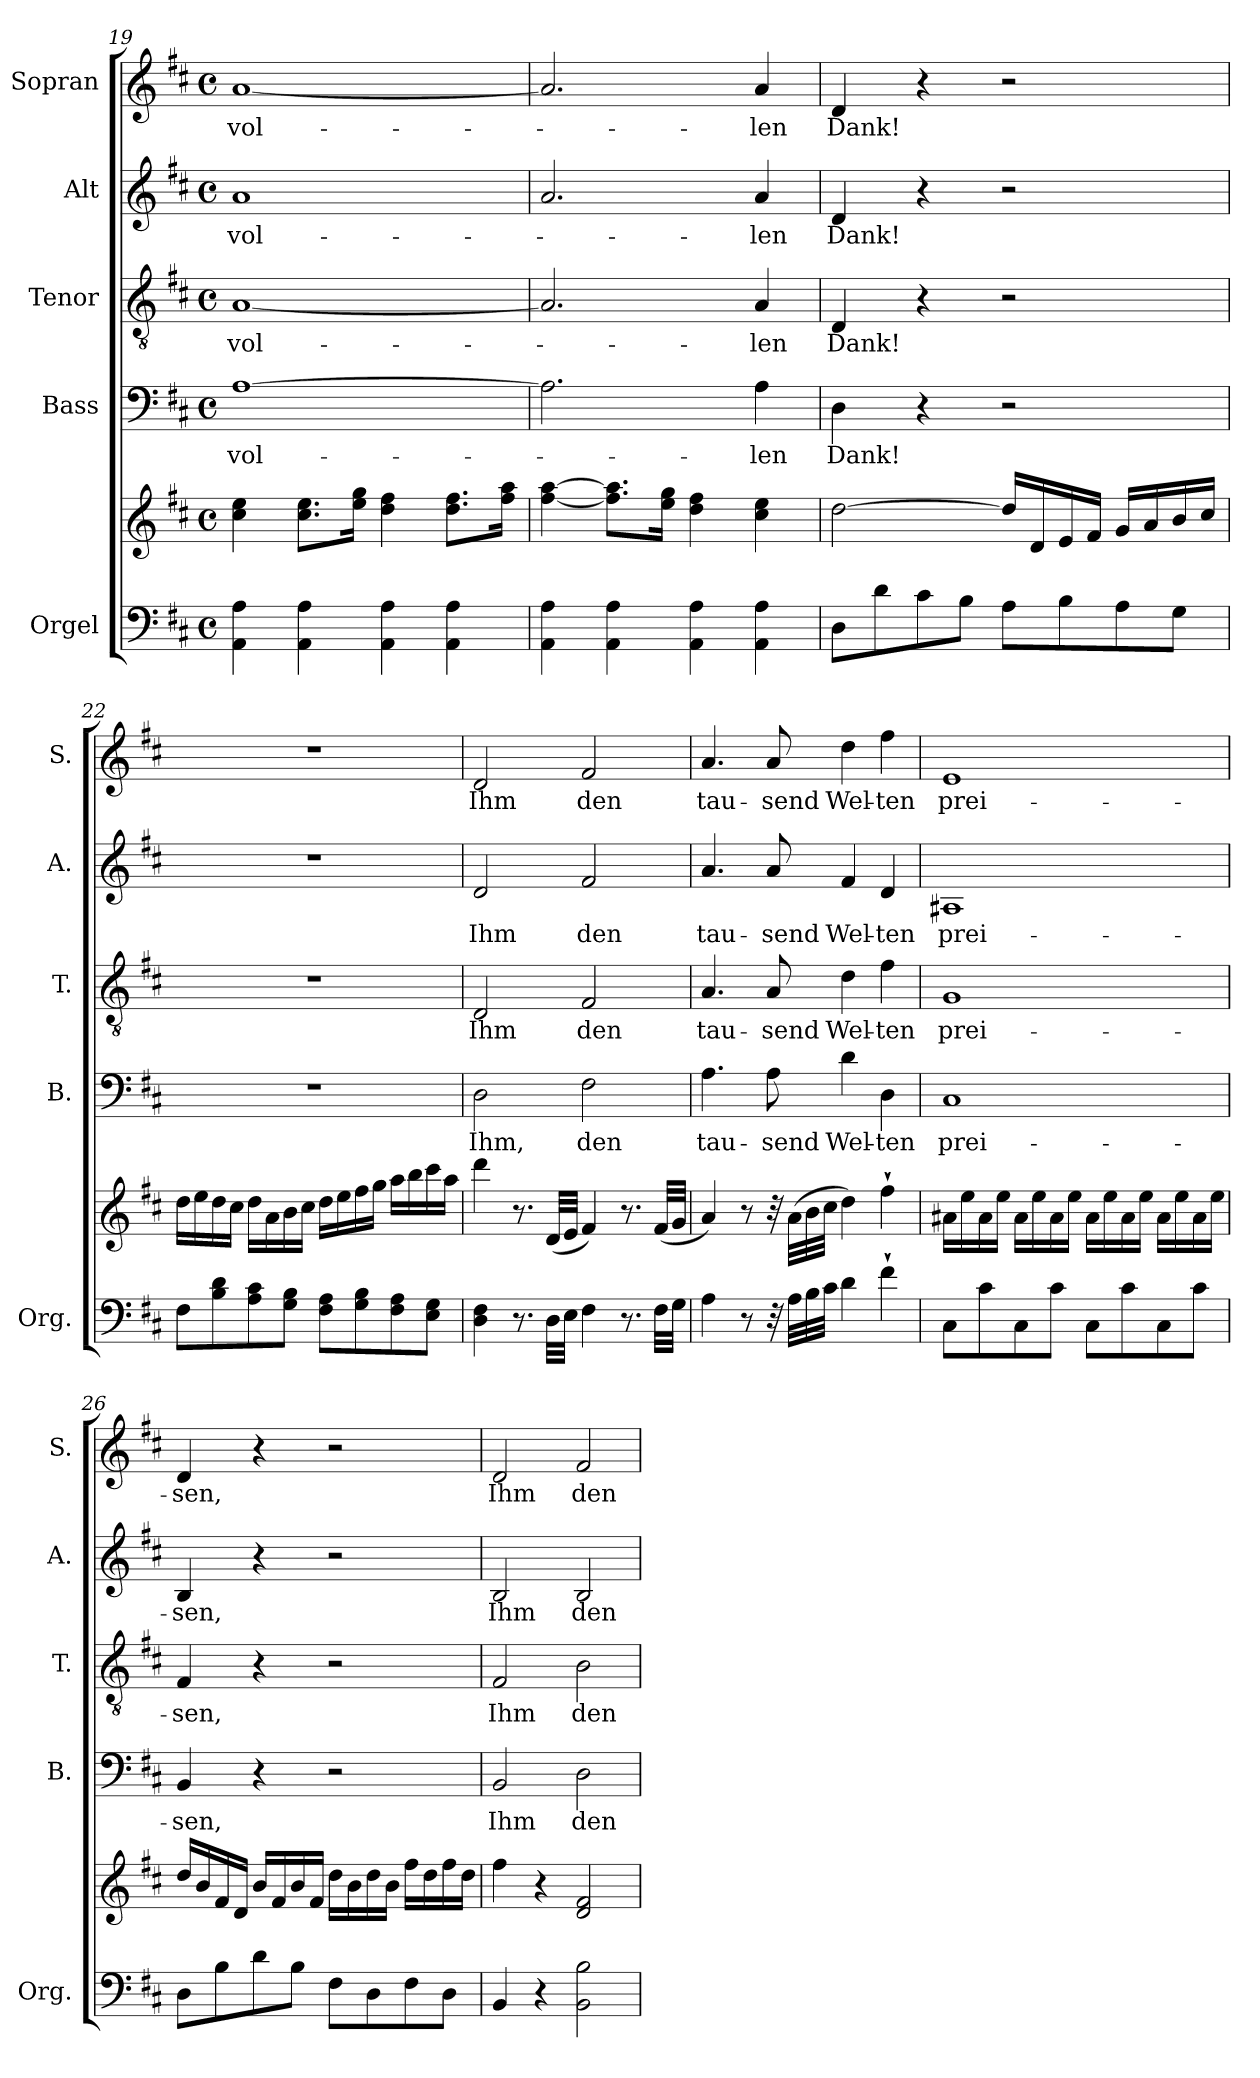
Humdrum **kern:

**kern	**kern	**kern	**text	**kern	**text	**kern	**text	**kern	**text
*part5	*part5	*part4	*part4	*part3	*part3	*part2	*part2	*part1	*part1
*staff6	*staff5	*staff4	*staff4	*staff3	*staff3	*staff2	*staff2	*staff1	*staff1
*I"Orgel	*	*I"Bass	*	*I"Tenor	*	*I"Alt	*	*I"Sopran	*
*I'Org.	*	*I'B.	*	*I'T.	*	*I'A.	*	*I'S.	*
*clefF4	*clefG2	*clefF4	*	*clefGv2	*	*clefG2	*	*clefG2	*
*k[f#c#]	*k[f#c#]	*k[f#c#]	*	*k[f#c#]	*	*k[f#c#]	*	*k[f#c#]	*
*D:	*D:	*D:	*	*D:	*	*D:	*	*D:	*
*M4/4	*M4/4	*M4/4	*	*M4/4	*	*M4/4	*	*M4/4	*
*met(c)	*met(c)	*met(c)	*	*met(c)	*	*met(c)	*	*met(c)	*
=19	=19	=19	=19	=19	=19	=19	=19	=19	=19
!	!	!	!LO:LY:b	!	!LO:LY:b	!	!LO:LY:b	!	!LO:LY:b
4AA\ 4A\	4cc#\ 4ee\	[1A	-vol-	[1A	-vol-	1a	-vol-	[1a	-vol-
4AA\ 4A\	8.cc#\ 8.ee\L	.	.	.	.	.	.	.	.
.	16ee\ 16gg\Jk	.	.	.	.	.	.	.	.
4AA\ 4A\	4dd\ 4ff#\	.	.	.	.	.	.	.	.
4AA\ 4A\	8.dd\ 8.ff#\L	.	.	.	.	.	.	.	.
.	16ff#\ 16aa\Jk	.	.	.	.	.	.	.	.
=20	=20	=20	=20	=20	=20	=20	=20	=20	=20
4AA\ 4A\	[4ff#\ [4aa\	2.A\]	.	2.A/]	.	2.a/	.	2.a/]	.
4AA\ 4A\	8.ff#\] 8.aa\]L	.	.	.	.	.	.	.	.
.	16ee\ 16gg\Jk	.	.	.	.	.	.	.	.
4AA\ 4A\	4dd\ 4ff#\	.	.	.	.	.	.	.	.
!	!	!	!LO:LY:b	!	!LO:LY:b	!	!LO:LY:b	!	!LO:LY:b
4AA\ 4A\	4cc#\ 4ee\	4A\	-len	4A/	-len	4a/	-len	4a/	-len
=21	=21	=21	=21	=21	=21	=21	=21	=21	=21
!	!	!	!LO:LY:b	!	!LO:LY:b	!	!LO:LY:b	!	!LO:LY:b
8D\L	[2dd\	4D\	Dank!	4D/	Dank!	4d/	Dank!	4d/	Dank!
8d\	.	.	.	.	.	.	.	.	.
8c#\	.	4r	.	4r	.	4r	.	4r	.
8B\J	.	.	.	.	.	.	.	.	.
8A\L	16dd/LL]	2r	.	2r	.	2r	.	2r	.
.	16d/	.	.	.	.	.	.	.	.
8B\	16e/	.	.	.	.	.	.	.	.
.	16f#/JJ	.	.	.	.	.	.	.	.
8A\	16g/LL	.	.	.	.	.	.	.	.
.	16a/	.	.	.	.	.	.	.	.
8G\J	16b/	.	.	.	.	.	.	.	.
.	16cc#/JJ	.	.	.	.	.	.	.	.
=22	=22	=22	=22	=22	=22	=22	=22	=22	=22
8F#\L	16dd\LL	1r	.	1r	.	1r	.	1r	.
.	16ee\	.	.	.	.	.	.	.	.
8B\ 8d\	16dd\	.	.	.	.	.	.	.	.
.	16cc#\JJ	.	.	.	.	.	.	.	.
8A\ 8c#\	16dd\LL	.	.	.	.	.	.	.	.
.	16a\	.	.	.	.	.	.	.	.
8G\ 8B\J	16b\	.	.	.	.	.	.	.	.
.	16cc#\JJ	.	.	.	.	.	.	.	.
8F#\ 8A\L	16dd\LL	.	.	.	.	.	.	.	.
.	16ee\	.	.	.	.	.	.	.	.
8G\ 8B\	16ff#\	.	.	.	.	.	.	.	.
.	16gg\JJ	.	.	.	.	.	.	.	.
8F#\ 8A\	16aa\LL	.	.	.	.	.	.	.	.
.	16bb\	.	.	.	.	.	.	.	.
8E\ 8G\J	16ccc#\	.	.	.	.	.	.	.	.
.	16aa\JJ	.	.	.	.	.	.	.	.
!!LO:LB:g=z
=23	=23	=23	=23	=23	=23	=23	=23	=23	=23
!	!	!	!LO:LY:b	!	!LO:LY:b	!	!LO:LY:b	!	!LO:LY:b
4D\ 4F#\	4ddd\	2D\	Ihm,	2D/	Ihm	2d/	Ihm	2d/	Ihm
8.r	8.r	.	.	.	.	.	.	.	.
32D\LLL	(<32d/LLL	.	.	.	.	.	.	.	.
32E\JJJ	32e/JJJ	.	.	.	.	.	.	.	.
!	!	!	!LO:LY:b	!	!LO:LY:b	!	!LO:LY:b	!	!LO:LY:b
4F#\	4f#/)	2F#\	den	2F#/	den	2f#/	den	2f#/	den
8.r	8.r	.	.	.	.	.	.	.	.
32F#\LLL	(<32f#/LLL	.	.	.	.	.	.	.	.
32G\JJJ	32g/JJJ	.	.	.	.	.	.	.	.
=24	=24	=24	=24	=24	=24	=24	=24	=24	=24
!	!	!	!LO:LY:b	!	!LO:LY:b	!	!LO:LY:b	!	!LO:LY:b
4A\	4a/)	4.A\	tau-	4.A/	tau-	4.a/	tau-	4.a/	tau-
8r	8r	.	.	.	.	.	.	.	.
!	!	!	!LO:LY:b	!	!LO:LY:b	!	!LO:LY:b	!	!LO:LY:b
32r	32r	8A\	-send	8A/	-send	8a/	-send	8a/	-send
32A\LLL	(>32a\LLL	.	.	.	.	.	.	.	.
32B\	32b\	.	.	.	.	.	.	.	.
32c#\JJJ	32cc#\JJJ	.	.	.	.	.	.	.	.
!	!	!	!LO:LY:b	!	!LO:LY:b	!	!LO:LY:b	!	!LO:LY:b
4d\	4dd\)	4d\	Wel-	4d\	Wel-	4f#/	Wel-	4dd\	Wel-
!	!	!	!LO:LY:b	!	!LO:LY:b	!	!LO:LY:b	!	!LO:LY:b
4f#`>\	4ff#`>\	4D\	-ten	4f#\	-ten	4d/	-ten	4ff#\	-ten
=25	=25	=25	=25	=25	=25	=25	=25	=25	=25
!	!	!	!LO:LY:b	!	!LO:LY:b	!	!LO:LY:b	!	!LO:LY:b
8C#\L	16a#X\LL	1C#	prei-	1G	prei-	1A#X	prei-	1e	prei-
.	16ee\	.	.	.	.	.	.	.	.
8c#\	16a#\	.	.	.	.	.	.	.	.
.	16ee\JJ	.	.	.	.	.	.	.	.
8C#\	16a#\LL	.	.	.	.	.	.	.	.
.	16ee\	.	.	.	.	.	.	.	.
8c#\J	16a#\	.	.	.	.	.	.	.	.
.	16ee\JJ	.	.	.	.	.	.	.	.
8C#\L	16a#\LL	.	.	.	.	.	.	.	.
.	16ee\	.	.	.	.	.	.	.	.
8c#\	16a#\	.	.	.	.	.	.	.	.
.	16ee\JJ	.	.	.	.	.	.	.	.
8C#\	16a#\LL	.	.	.	.	.	.	.	.
.	16ee\	.	.	.	.	.	.	.	.
8c#\J	16a#\	.	.	.	.	.	.	.	.
.	16ee\JJ	.	.	.	.	.	.	.	.
=26	=26	=26	=26	=26	=26	=26	=26	=26	=26
!	!	!	!LO:LY:b	!	!LO:LY:b	!	!LO:LY:b	!	!LO:LY:b
8D\L	16dd/LL	4BB/	-sen,	4F#/	-sen,	4B/	-sen,	4d/	-sen,
.	16b/	.	.	.	.	.	.	.	.
8B\	16f#/	.	.	.	.	.	.	.	.
.	16d/JJ	.	.	.	.	.	.	.	.
8d\	16b/LL	4r	.	4r	.	4r	.	4r	.
.	16f#/	.	.	.	.	.	.	.	.
8B\J	16b/	.	.	.	.	.	.	.	.
.	16f#/JJ	.	.	.	.	.	.	.	.
8F#\L	16dd\LL	2r	.	2r	.	2r	.	2r	.
.	16b\	.	.	.	.	.	.	.	.
8D\	16dd\	.	.	.	.	.	.	.	.
.	16b\JJ	.	.	.	.	.	.	.	.
8F#\	16ff#\LL	.	.	.	.	.	.	.	.
.	16dd\	.	.	.	.	.	.	.	.
8D\J	16ff#\	.	.	.	.	.	.	.	.
.	16dd\JJ	.	.	.	.	.	.	.	.
=27	=27	=27	=27	=27	=27	=27	=27	=27	=27
!	!	!	!LO:LY:b	!	!LO:LY:b	!	!LO:LY:b	!	!LO:LY:b
4BB/	4ff#\	2BB/	Ihm	2F#/	Ihm	2B/	Ihm	2d/	Ihm
4r	4r	.	.	.	.	.	.	.	.
!	!	!	!LO:LY:b	!	!LO:LY:b	!	!LO:LY:b	!	!LO:LY:b
2BB\ 2B\	2d/ 2f#/	2D\	den	2B\	den	2B/	den	2f#/	den
=	=	=	=	=	=	=	=	=	=
*-	*-	*-	*-	*-	*-	*-	*-	*-	*-
